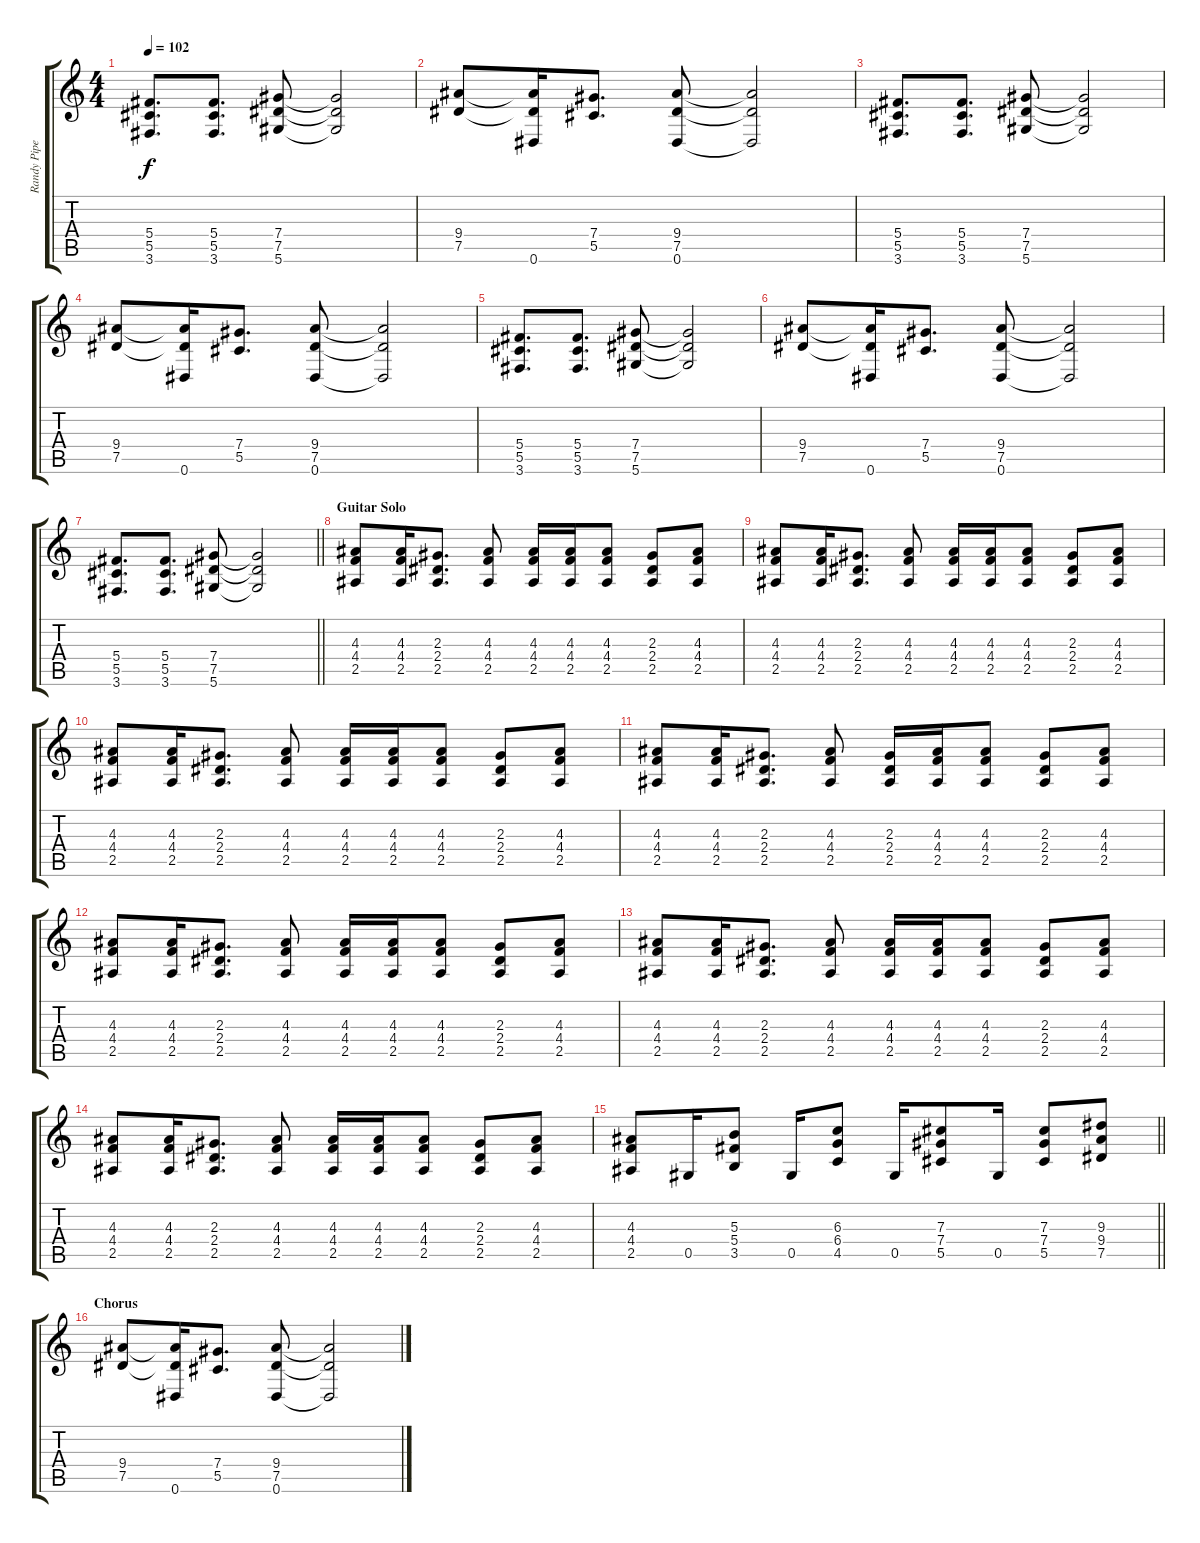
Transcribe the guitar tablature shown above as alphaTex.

\track ("Randy Piper (rythm)" "Randy Pipe") {instrument distortionguitar}
\staff {score tabs}
\tuning (Eb4 Bb3 Gb3 Db3 Ab2 Eb2) {hide}
\ts (4 4)
\tempo 102
\clef g2
\ks c
(5.4 5.5 3.6).8{d dy f} (5.4 5.5 3.6).8{d} (7.4 7.5 5.6).8 (7.4{t} 7.5{t} 5.6{t}).2 |
(9.4 7.5).8 (9.4{t} 7.5{t} 0.6).16 (7.4 5.5).8{d} (9.4 7.5 0.6).8 (9.4{t} 7.5{t} 0.6{t}).2 |
(5.4 5.5 3.6).8{d} (5.4 5.5 3.6).8{d} (7.4 7.5 5.6).8 (7.4{t} 7.5{t} 5.6{t}).2 |
(9.4 7.5).8 (9.4{t} 7.5{t} 0.6).16 (7.4 5.5).8{d} (9.4 7.5 0.6).8 (9.4{t} 7.5{t} 0.6{t}).2 |
(5.4 5.5 3.6).8{d} (5.4 5.5 3.6).8{d} (7.4 7.5 5.6).8 (7.4{t} 7.5{t} 5.6{t}).2 |
(9.4 7.5).8 (9.4{t} 7.5{t} 0.6).16 (7.4 5.5).8{d} (9.4 7.5 0.6).8 (9.4{t} 7.5{t} 0.6{t}).2 |
\barLineRight lightlight
(5.4 5.5 3.6).8{d} (5.4 5.5 3.6).8{d} (7.4 7.5 5.6).8 (7.4{t} 7.5{t} 5.6{t}).2 |
\section ("" "Guitar Solo")
(4.3 4.4 2.5).8{volume 9} (4.3 4.4 2.5).16 (2.3 2.4 2.5).8{d} (4.3 4.4 2.5).8 (4.3 4.4 2.5).16 (4.3 4.4 2.5).16 (4.3 4.4 2.5).8 (2.3 2.4 2.5).8 (4.3 4.4 2.5).8 |
(4.3 4.4 2.5).8 (4.3 4.4 2.5).16 (2.3 2.4 2.5).8{d} (4.3 4.4 2.5).8 (4.3 4.4 2.5).16 (4.3 4.4 2.5).16 (4.3 4.4 2.5).8 (2.3 2.4 2.5).8 (4.3 4.4 2.5).8 |
(4.3 4.4 2.5).8 (4.3 4.4 2.5).16 (2.3 2.4 2.5).8{d} (4.3 4.4 2.5).8 (4.3 4.4 2.5).16 (4.3 4.4 2.5).16 (4.3 4.4 2.5).8 (2.3 2.4 2.5).8 (4.3 4.4 2.5).8 |
(4.3 4.4 2.5).8 (4.3 4.4 2.5).16 (2.3 2.4 2.5).8{d} (4.3 4.4 2.5).8 (2.3 2.4 2.5).16 (4.3 4.4 2.5).16 (4.3 4.4 2.5).8 (2.3 2.4 2.5).8 (4.3 4.4 2.5).8 |
(4.3 4.4 2.5).8 (4.3 4.4 2.5).16 (2.3 2.4 2.5).8{d} (4.3 4.4 2.5).8 (4.3 4.4 2.5).16 (4.3 4.4 2.5).16 (4.3 4.4 2.5).8 (2.3 2.4 2.5).8 (4.3 4.4 2.5).8 |
(4.3 4.4 2.5).8 (4.3 4.4 2.5).16 (2.3 2.4 2.5).8{d} (4.3 4.4 2.5).8 (4.3 4.4 2.5).16 (4.3 4.4 2.5).16 (4.3 4.4 2.5).8 (2.3 2.4 2.5).8 (4.3 4.4 2.5).8 |
(4.3 4.4 2.5).8 (4.3 4.4 2.5).16 (2.3 2.4 2.5).8{d} (4.3 4.4 2.5).8 (4.3 4.4 2.5).16 (4.3 4.4 2.5).16 (4.3 4.4 2.5).8 (2.3 2.4 2.5).8 (4.3 4.4 2.5).8 |
\barLineRight lightlight
(4.3 4.4 2.5).8 0.5.16 (5.3 5.4 3.5).8 0.5.16 (6.3 6.4 4.5).8 0.5.16 (7.3 7.4 5.5).8 0.5.16 (7.3 7.4 5.5).8 (9.3 9.4 7.5).8 |
\section ("" "Chorus")
(9.4 7.5).8 (9.4{t} 7.5{t} 0.6).16 (7.4 5.5).8{d} (9.4 7.5 0.6).8 (9.4{t} 7.5{t} 0.6{t}).2
